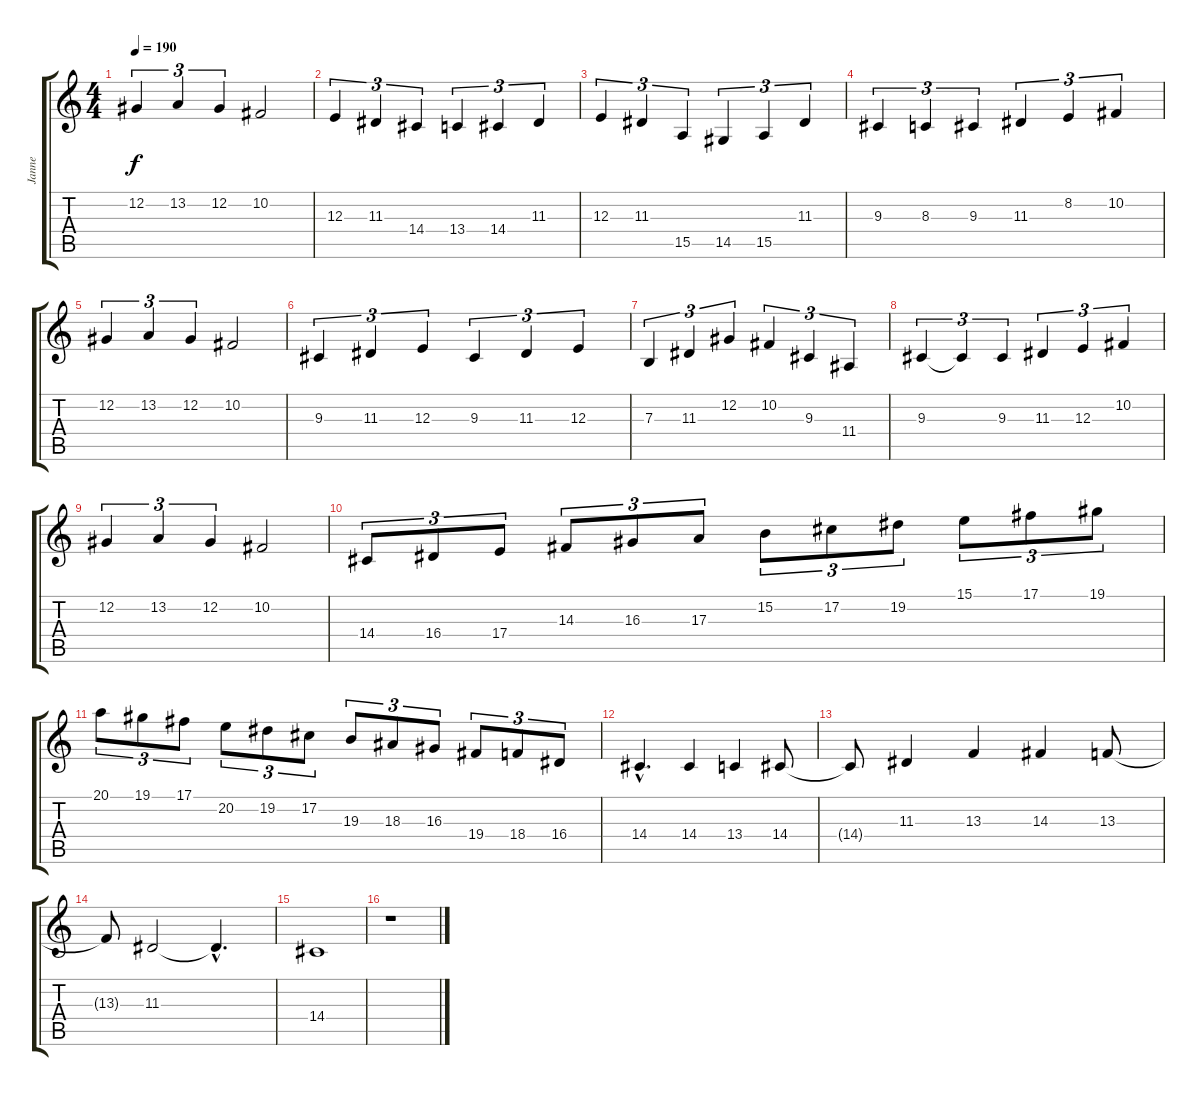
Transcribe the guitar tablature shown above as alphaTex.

\track ("Janne" "Janne") {instrument stringensemble1}
\staff {score tabs}
\tuning (Db4 Ab3 E3 B2 Gb2 Db2) {hide}
\ts (4 4)
\tempo 190
\clef g2
\ks c
12.2.4{tu (3 2) dy f} 13.2.4{tu (3 2)} 12.2.4{tu (3 2)} 10.2.2 |
12.3.4{tu (3 2)} 11.3.4{tu (3 2)} 14.4.4{tu (3 2)} 13.4.4{tu (3 2)} 14.4.4{tu (3 2)} 11.3.4{tu (3 2)} |
12.3.4{tu (3 2)} 11.3.4{tu (3 2)} 15.5.4{tu (3 2)} 14.5.4{tu (3 2)} 15.5.4{tu (3 2)} 11.3.4{tu (3 2)} |
9.3.4{tu (3 2)} 8.3.4{tu (3 2)} 9.3.4{tu (3 2)} 11.3.4{tu (3 2)} 8.2.4{tu (3 2)} 10.2.4{tu (3 2)} |
12.2.4{tu (3 2)} 13.2.4{tu (3 2)} 12.2.4{tu (3 2)} 10.2.2 |
9.3.4{tu (3 2)} 11.3.4{tu (3 2)} 12.3.4{tu (3 2)} 9.3.4{tu (3 2)} 11.3.4{tu (3 2)} 12.3.4{tu (3 2)} |
7.3.4{tu (3 2)} 11.3.4{tu (3 2)} 12.2.4{tu (3 2)} 10.2.4{tu (3 2)} 9.3.4{tu (3 2)} 11.4.4{tu (3 2)} |
9.3.4{tu (3 2)} 9.3{t}.4{tu (3 2)} 9.3.4{tu (3 2)} 11.3.4{tu (3 2)} 12.3.4{tu (3 2)} 10.2.4{tu (3 2)} |
12.2.4{tu (3 2)} 13.2.4{tu (3 2)} 12.2.4{tu (3 2)} 10.2.2 |
14.4.8{tu (3 2)} 16.4.8{tu (3 2)} 17.4.8{tu (3 2)} 14.3.8{tu (3 2)} 16.3.8{tu (3 2)} 17.3.8{tu (3 2)} 15.2.8{tu (3 2)} 17.2.8{tu (3 2)} 19.2.8{tu (3 2)} 15.1.8{tu (3 2)} 17.1.8{tu (3 2)} 19.1.8{tu (3 2)} |
20.1.8{tu (3 2)} 19.1.8{tu (3 2)} 17.1.8{tu (3 2)} 20.2.8{tu (3 2)} 19.2.8{tu (3 2)} 17.2.8{tu (3 2)} 19.3.8{tu (3 2)} 18.3.8{tu (3 2)} 16.3.8{tu (3 2)} 19.4.8{tu (3 2)} 18.4.8{tu (3 2)} 16.4.8{tu (3 2)} |
14.4{hac}.4{d} 14.4.4 13.4.4 14.4.8 |
14.4{t}.8 11.3.4 13.3.4 14.3.4 13.3.8 |
13.3{t}.8 11.3.2 11.3{hac t}.4{d} |
14.4.1 |
r.1
